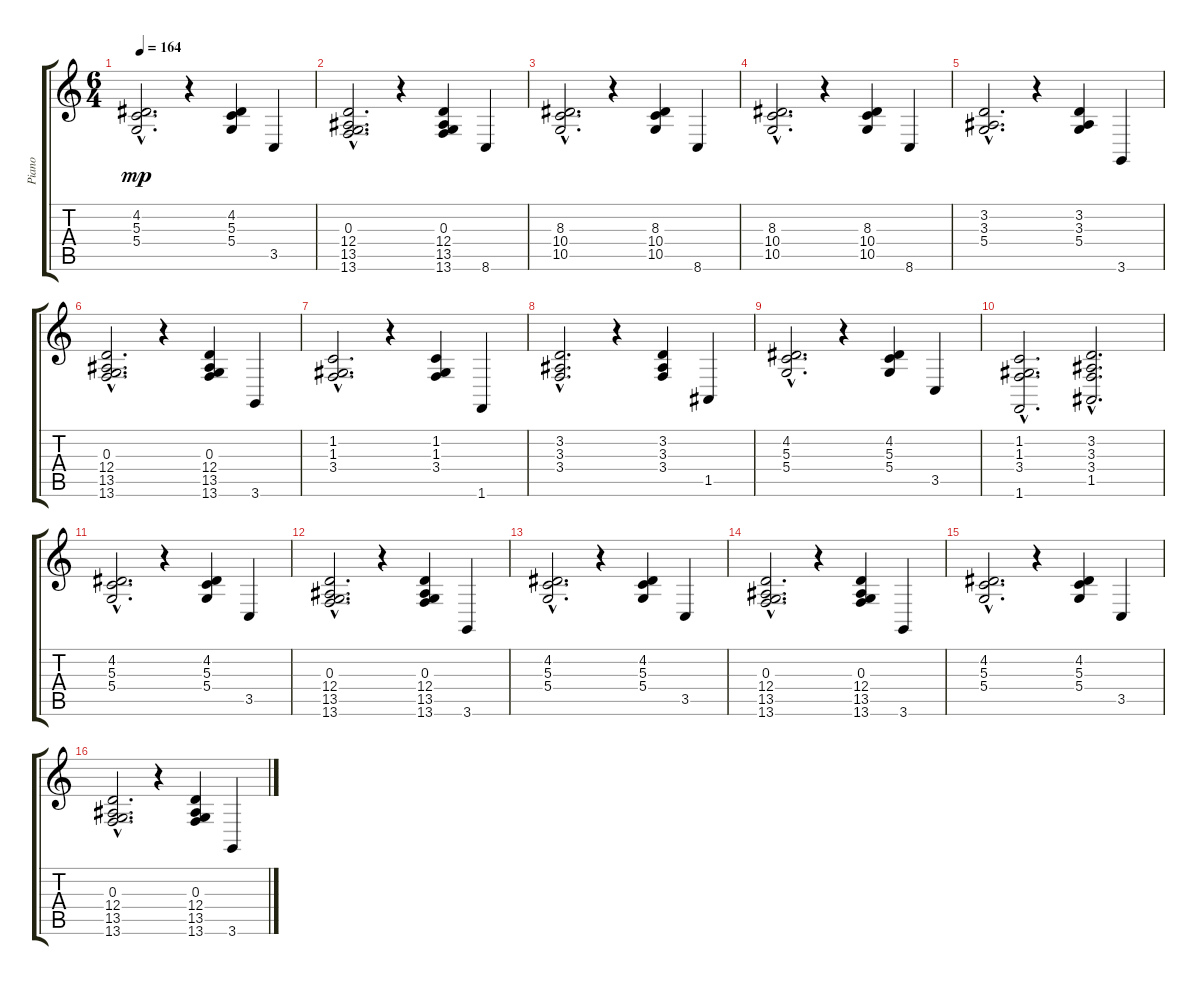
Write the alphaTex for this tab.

\track ("Piano" "Piano") {instrument acousticgrandpiano}
\staff {score tabs}
\tuning (E4 B3 G3 D3 A2 E2) {hide}
\ts (6 4)
\tempo 164
\clef g2
\ks c
(4.2{hac} 5.3{hac} 5.4{hac}).2{d dy mp} r.4 (4.2 5.3 5.4).4 3.5.4 |
(0.3{hac} 12.4{hac} 13.5{hac} 13.6{hac}).2{d} r.4 (0.3 12.4 13.5 13.6).4 8.6.4 |
(8.3{hac} 10.4{hac} 10.5{hac}).2{d} r.4 (8.3 10.4 10.5).4 8.6.4 |
(8.3{hac} 10.4{hac} 10.5{hac}).2{d} r.4 (8.3 10.4 10.5).4 8.6.4 |
(3.2{hac} 3.3{hac} 5.4{hac}).2{d} r.4 (3.2 3.3 5.4).4 3.6.4 |
(0.3{hac} 12.4{hac} 13.5{hac} 13.6{hac}).2{d} r.4 (0.3 12.4 13.5 13.6).4 3.6.4 |
(1.2{hac} 1.3{hac} 3.4{hac}).2{d} r.4 (1.2 1.3 3.4).4 1.6.4 |
(3.2{hac} 3.3{hac} 3.4{hac}).2{d} r.4 (3.2 3.3 3.4).4 1.5.4 |
(4.2{hac} 5.3{hac} 5.4{hac}).2{d} r.4 (4.2 5.3 5.4).4 3.5.4 |
(1.2{hac} 1.3{hac} 3.4{hac} 1.6{hac}).2{d} (3.2{hac} 3.3{hac} 3.4{hac} 1.5{hac}).2{d} |
(4.2{hac} 5.3{hac} 5.4{hac}).2{d} r.4 (4.2 5.3 5.4).4 3.5.4 |
(0.3{hac} 12.4{hac} 13.5{hac} 13.6{hac}).2{d} r.4 (0.3 12.4 13.5 13.6).4 3.6.4 |
(4.2{hac} 5.3{hac} 5.4{hac}).2{d} r.4 (4.2 5.3 5.4).4 3.5.4 |
(0.3{hac} 12.4{hac} 13.5{hac} 13.6{hac}).2{d} r.4 (0.3 12.4 13.5 13.6).4 3.6.4 |
(4.2{hac} 5.3{hac} 5.4{hac}).2{d} r.4 (4.2 5.3 5.4).4 3.5.4 |
(0.3{hac} 12.4{hac} 13.5{hac} 13.6{hac}).2{d} r.4 (0.3 12.4 13.5 13.6).4 3.6.4
